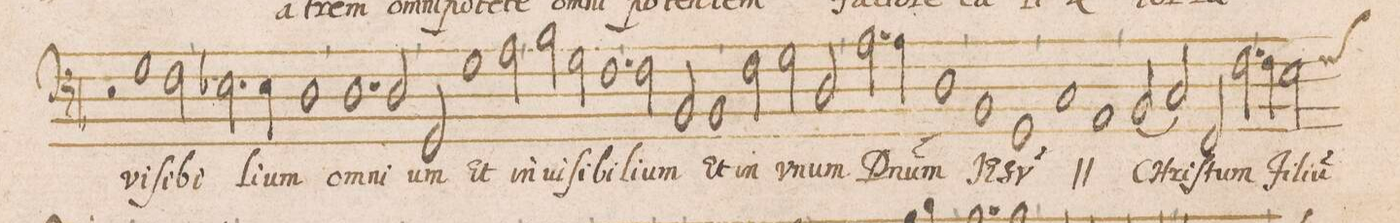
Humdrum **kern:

**kern	**text
*I"BASVS	*
*clefF4	*
*k[b-]	*
*met(C|)	*
*M2/1	*
=12-	=12-
2r	.
1G\	vi-
2F\	ſi-
=13-	=13-
2.E-X\	-bi-
4E-\	-li-
1D\	-um
=14-	=14-
1.D\	o-
2D/	-mni-
=15-	=15-
2GG/	-um
1G\	Et
2A\	in-
=16-	=16-
2B-\	-ui-
2G\	ſi-
1.F\	-bi-
=17-	=17-
2F\	-li-
2BB-/	-um
1BB-/	Et
=18-	=18-
2F\	in
2G\	v-
2D/	-num
=19-	=19-
2.A\	D(o-
4A\	-mi)-
1D\	-num
=20-	=20-
1BB-/	IE-
1GG/	-SV(m)
=21-	=21-
*	*ij
1C/	IE-
1AA/	-SV(m)
*	*Xij
=22-	=22-
(2BB-/	Chri-
2C/)	.
2FF/	-ſtum
2.F\	Fi-
=23-	=23-
4F\	-li-
2Eny\	-um
*lig	*
*-	*-
